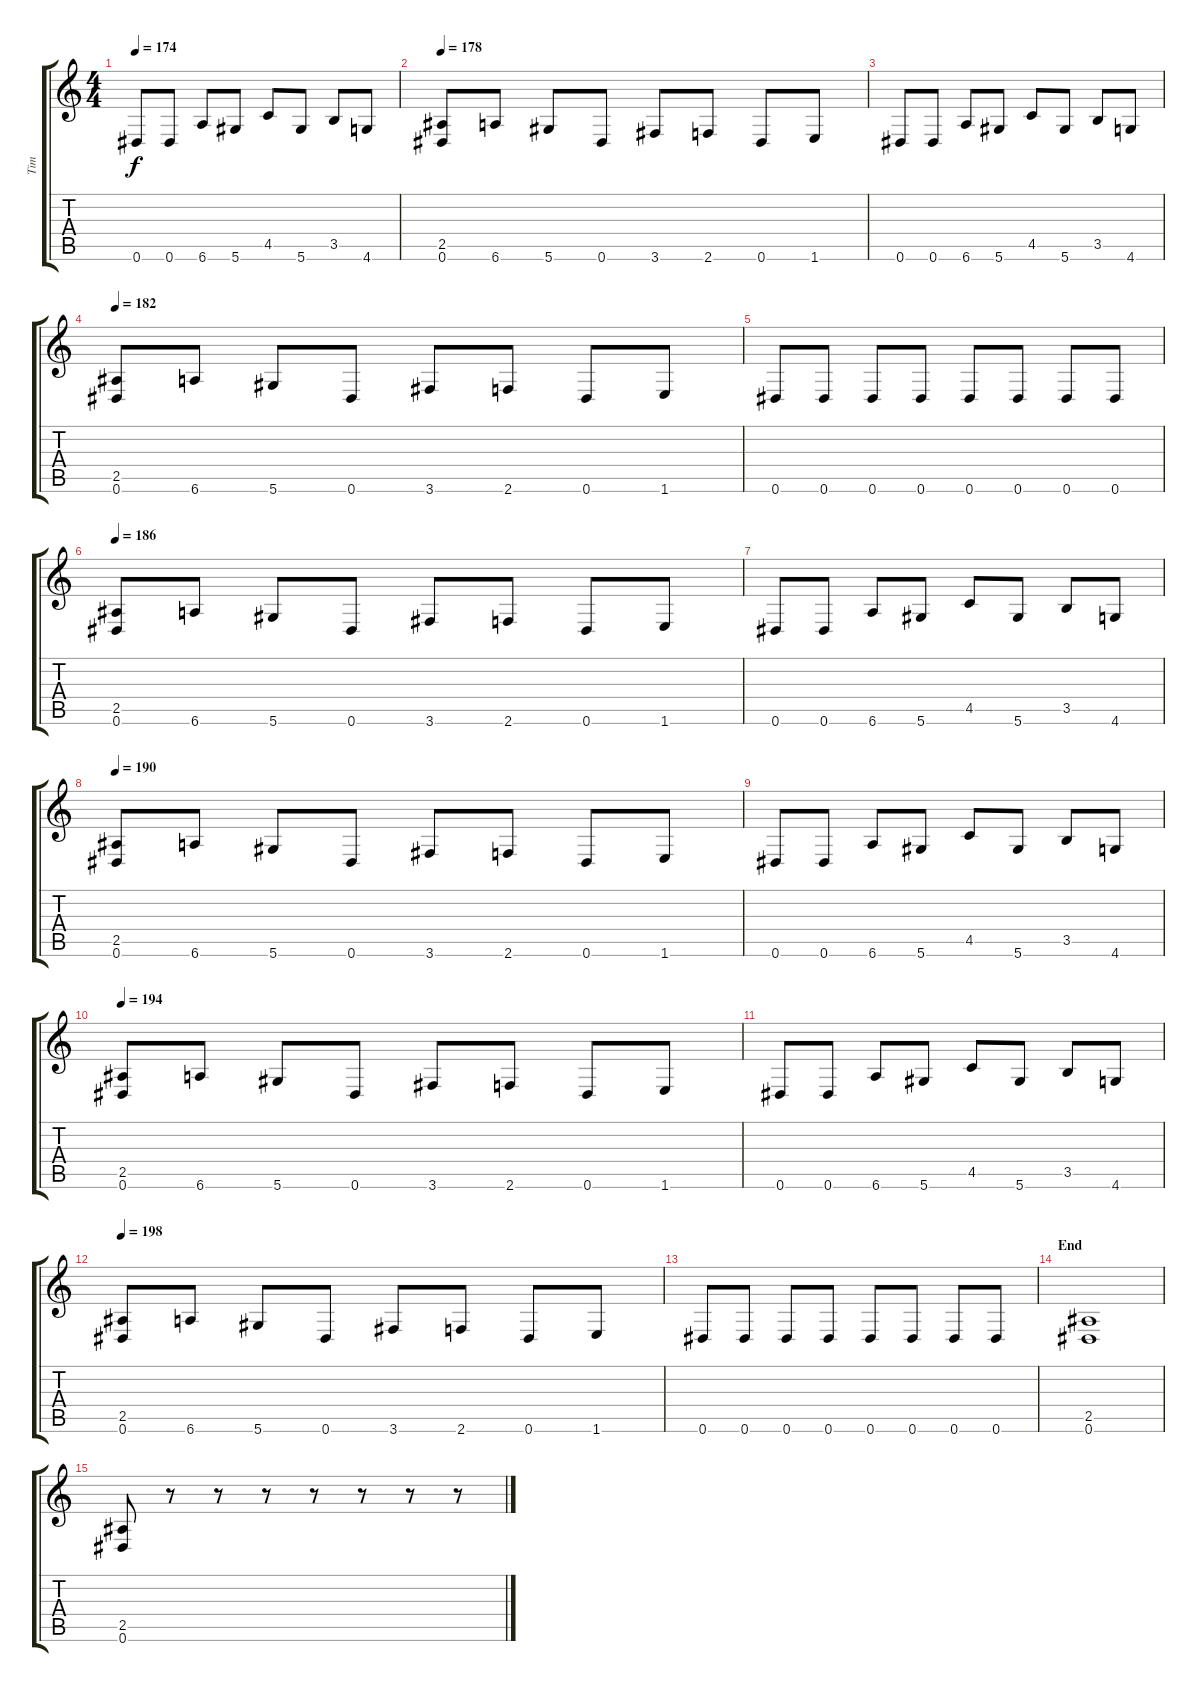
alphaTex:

\track ("Tim" "Tim") {instrument distortionguitar}
\staff {score tabs}
\tuning (Eb4 Bb3 Gb3 Db3 Ab2 Eb2) {hide}
\ts (4 4)
\tempo 174
\clef g2
\ks c
0.6.8{dy f} 0.6.8 6.6.8 5.6.8 4.5.8 5.6.8 3.5.8 4.6.8 |
\tempo 178
(2.5 0.6).8 6.6.8 5.6.8 0.6.8 3.6.8 2.6.8 0.6.8 1.6.8 |
0.6.8 0.6.8 6.6.8 5.6.8 4.5.8 5.6.8 3.5.8 4.6.8 |
\tempo 182
(2.5 0.6).8 6.6.8 5.6.8 0.6.8 3.6.8 2.6.8 0.6.8 1.6.8 |
0.6.8 0.6.8 0.6.8 0.6.8 0.6.8 0.6.8 0.6.8 0.6.8 |
\tempo 186
(2.5 0.6).8 6.6.8 5.6.8 0.6.8 3.6.8 2.6.8 0.6.8 1.6.8 |
0.6.8 0.6.8 6.6.8 5.6.8 4.5.8 5.6.8 3.5.8 4.6.8 |
\tempo 190
(2.5 0.6).8 6.6.8 5.6.8 0.6.8 3.6.8 2.6.8 0.6.8 1.6.8 |
0.6.8 0.6.8 6.6.8 5.6.8 4.5.8 5.6.8 3.5.8 4.6.8 |
\tempo 194
(2.5 0.6).8 6.6.8 5.6.8 0.6.8 3.6.8 2.6.8 0.6.8 1.6.8 |
0.6.8 0.6.8 6.6.8 5.6.8 4.5.8 5.6.8 3.5.8 4.6.8 |
\tempo 198
(2.5 0.6).8 6.6.8 5.6.8 0.6.8 3.6.8 2.6.8 0.6.8 1.6.8 |
0.6.8 0.6.8 0.6.8 0.6.8 0.6.8 0.6.8 0.6.8 0.6.8 |
\section ("" "End")
(2.5 0.6).1 |
(2.5 0.6).8 r.8 r.8 r.8 r.8 r.8 r.8 r.8
